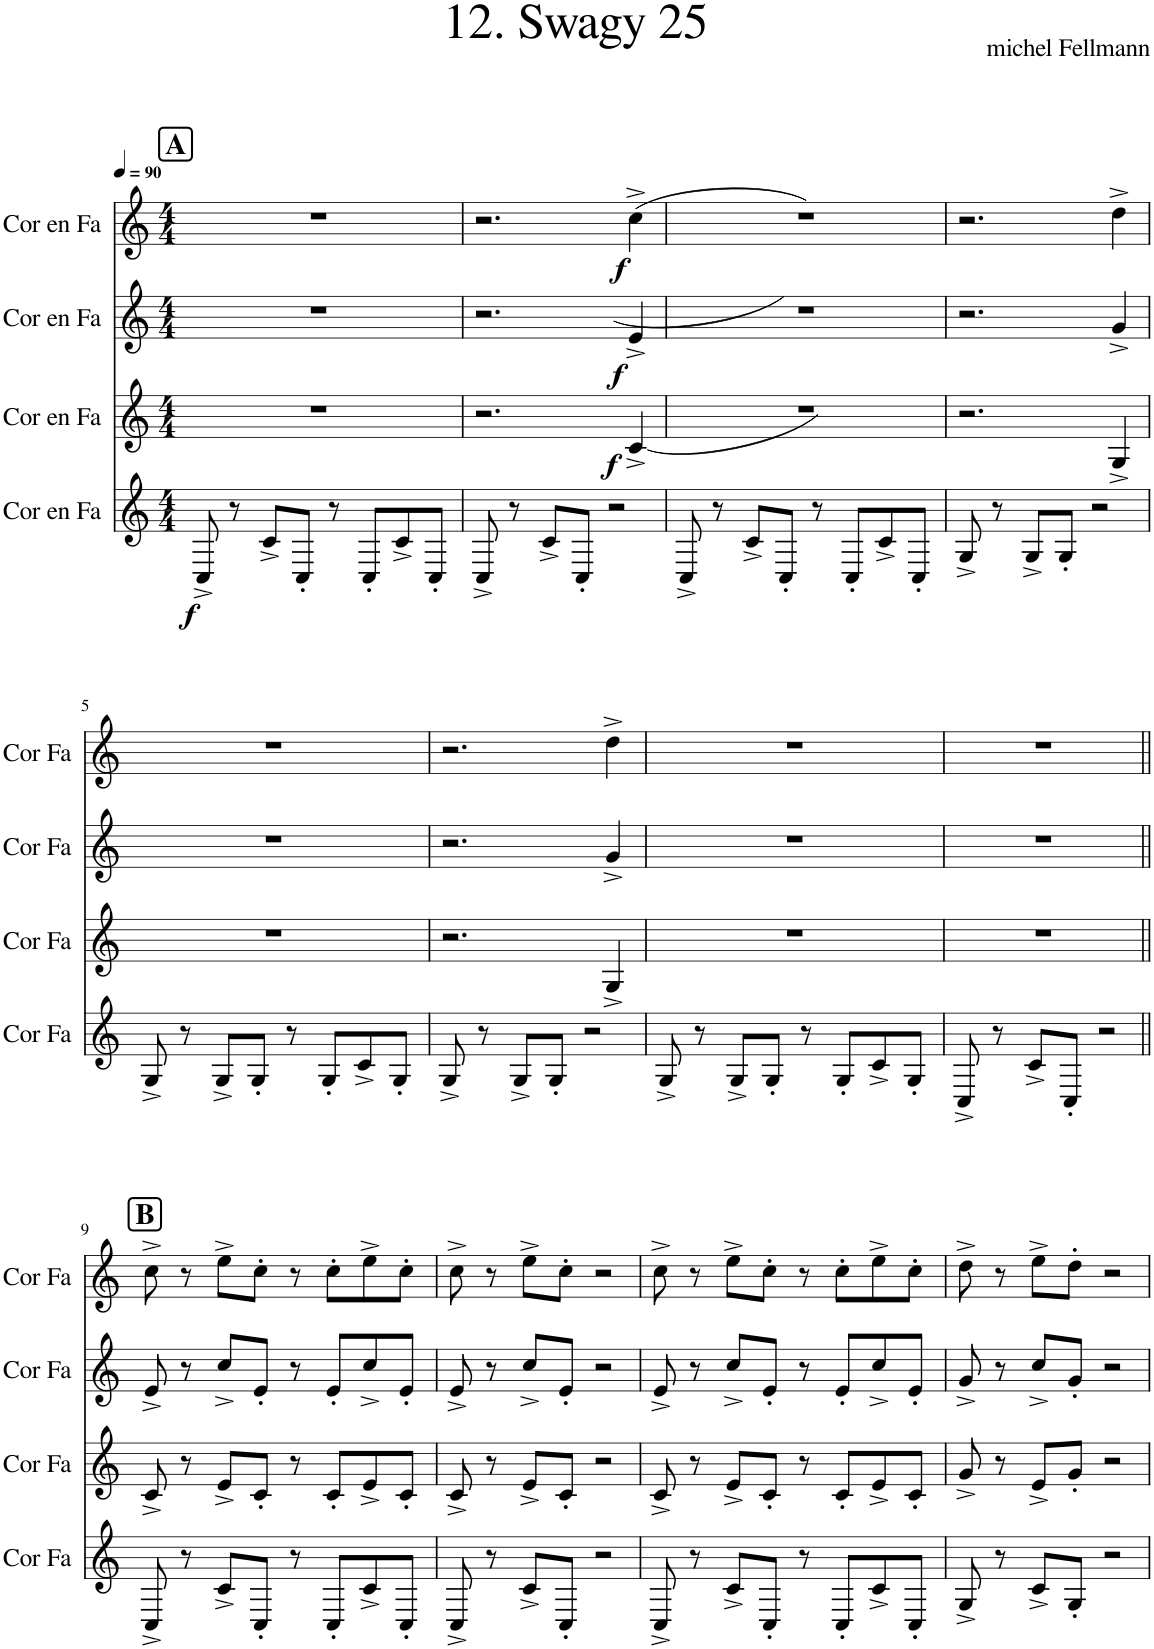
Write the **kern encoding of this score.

**kern	**dynam	**kern	**dynam	**kern	**dynam	**kern	**dynam
*part4	*part4	*part3	*part3	*part2	*part2	*part1	*part1
*staff4	*staff4	*staff3	*staff3	*staff2	*staff2	*staff1	*staff1
*I"Cor en Fa	*	*I"Cor en Fa	*	*I"Cor en Fa	*	*I"Cor en Fa	*
*I'Cor Fa	*	*I'Cor Fa	*	*I'Cor Fa	*	*I'Cor Fa	*
*clefG2	*	*clefG2	*	*clefG2	*	*clefG2	*
*Trd4c7	*	*Trd4c7	*	*Trd4c7	*	*Trd4c7	*
*k[]	*	*k[]	*	*k[]	*	*k[]	*
*M4/4	*	*M4/4	*	*M4/4	*	*M4/4	*
*MM90	*	*MM90	*	*MM90	*	*MM90	*
!!LO:REH:place=s1:a:B:cj:fs=14:t=A
=1	=1	=1	=1	=1	=1	=1	=1
!	!LO:DY:b	!	!	!	!	!	!
8C^/	f	1r	.	1r	.	1r	.
8r	.	.	.	.	.	.	.
8c^/L	.	.	.	.	.	.	.
8C'/J	.	.	.	.	.	.	.
8r	.	.	.	.	.	.	.
8C'/L	.	.	.	.	.	.	.
8c^/	.	.	.	.	.	.	.
8C'/J	.	.	.	.	.	.	.
=2	=2	=2	=2	=2	=2	=2	=2
8C^/	.	2.r	.	2.r	.	2.r	.
8r	.	.	.	.	.	.	.
8c^/L	.	.	.	.	.	.	.
8C'/J	.	.	.	.	.	.	.
2r	.	.	.	.	.	.	.
!	!	!	!LO:DY:b	!	!LO:DY:b	!	!LO:DY:b
.	.	(4c^/	f	(4e^/	f	(4cc^\	f
=3	=3	=3	=3	=3	=3	=3	=3
8C^/	.	1r)	.	1r)	.	1r)	.
8r	.	.	.	.	.	.	.
8c^/L	.	.	.	.	.	.	.
8C'/J	.	.	.	.	.	.	.
8r	.	.	.	.	.	.	.
8C'/L	.	.	.	.	.	.	.
8c^/	.	.	.	.	.	.	.
8C'/J	.	.	.	.	.	.	.
=4	=4	=4	=4	=4	=4	=4	=4
8G^/	.	2.r	.	2.r	.	2.r	.
8r	.	.	.	.	.	.	.
8G^/L	.	.	.	.	.	.	.
8G'/J	.	.	.	.	.	.	.
2r	.	.	.	.	.	.	.
.	.	4G^/	.	4g^/	.	4dd^\	.
!!LO:LB:g=z
=5	=5	=5	=5	=5	=5	=5	=5
8G^/	.	1r	.	1r	.	1r	.
8r	.	.	.	.	.	.	.
8G^/L	.	.	.	.	.	.	.
8G'/J	.	.	.	.	.	.	.
8r	.	.	.	.	.	.	.
8G'/L	.	.	.	.	.	.	.
8c^/	.	.	.	.	.	.	.
8G'/J	.	.	.	.	.	.	.
=6	=6	=6	=6	=6	=6	=6	=6
8G^/	.	2.r	.	2.r	.	2.r	.
8r	.	.	.	.	.	.	.
8G^/L	.	.	.	.	.	.	.
8G'/J	.	.	.	.	.	.	.
2r	.	.	.	.	.	.	.
.	.	4G^/	.	4g^/	.	4dd^\	.
=7	=7	=7	=7	=7	=7	=7	=7
8G^/	.	1r	.	1r	.	1r	.
8r	.	.	.	.	.	.	.
8G^/L	.	.	.	.	.	.	.
8G'/J	.	.	.	.	.	.	.
8r	.	.	.	.	.	.	.
8G'/L	.	.	.	.	.	.	.
8c^/	.	.	.	.	.	.	.
8G'/J	.	.	.	.	.	.	.
=8	=8	=8	=8	=8	=8	=8	=8
8C^/	.	1r	.	1r	.	1r	.
8r	.	.	.	.	.	.	.
8c^/L	.	.	.	.	.	.	.
8C'/J	.	.	.	.	.	.	.
2r	.	.	.	.	.	.	.
!!LO:LB:g=z
!!LO:REH:place=s1:a:B:cj:fs=14:t=B
=9||	=9||	=9||	=9||	=9||	=9||	=9||	=9||
8C^/	.	8c^/	.	8e^/	.	8cc^\	.
8r	.	8r	.	8r	.	8r	.
8c^/L	.	8e^/L	.	8cc^/L	.	8ee^\L	.
8C'/J	.	8c'/J	.	8e'/J	.	8cc'\J	.
8r	.	8r	.	8r	.	8r	.
8C'/L	.	8c'/L	.	8e'/L	.	8cc'\L	.
8c^/	.	8e^/	.	8cc^/	.	8ee^\	.
8C'/J	.	8c'/J	.	8e'/J	.	8cc'\J	.
=10	=10	=10	=10	=10	=10	=10	=10
8C^/	.	8c^/	.	8e^/	.	8cc^\	.
8r	.	8r	.	8r	.	8r	.
8c^/L	.	8e^/L	.	8cc^/L	.	8ee^\L	.
8C'/J	.	8c'/J	.	8e'/J	.	8cc'\J	.
2r	.	2r	.	2r	.	2r	.
=11	=11	=11	=11	=11	=11	=11	=11
8C^/	.	8c^/	.	8e^/	.	8cc^\	.
8r	.	8r	.	8r	.	8r	.
8c^/L	.	8e^/L	.	8cc^/L	.	8ee^\L	.
8C'/J	.	8c'/J	.	8e'/J	.	8cc'\J	.
8r	.	8r	.	8r	.	8r	.
8C'/L	.	8c'/L	.	8e'/L	.	8cc'\L	.
8c^/	.	8e^/	.	8cc^/	.	8ee^\	.
8C'/J	.	8c'/J	.	8e'/J	.	8cc'\J	.
=12	=12	=12	=12	=12	=12	=12	=12
8G^/	.	8g^/	.	8g^/	.	8dd^\	.
8r	.	8r	.	8r	.	8r	.
8c^/L	.	8e^/L	.	8cc^/L	.	8ee^\L	.
8G'/J	.	8g'/J	.	8g'/J	.	8dd'\J	.
2r	.	2r	.	2r	.	2r	.
=	=	=	=	=	=	=	=
*-	*-	*-	*-	*-	*-	*-	*-
